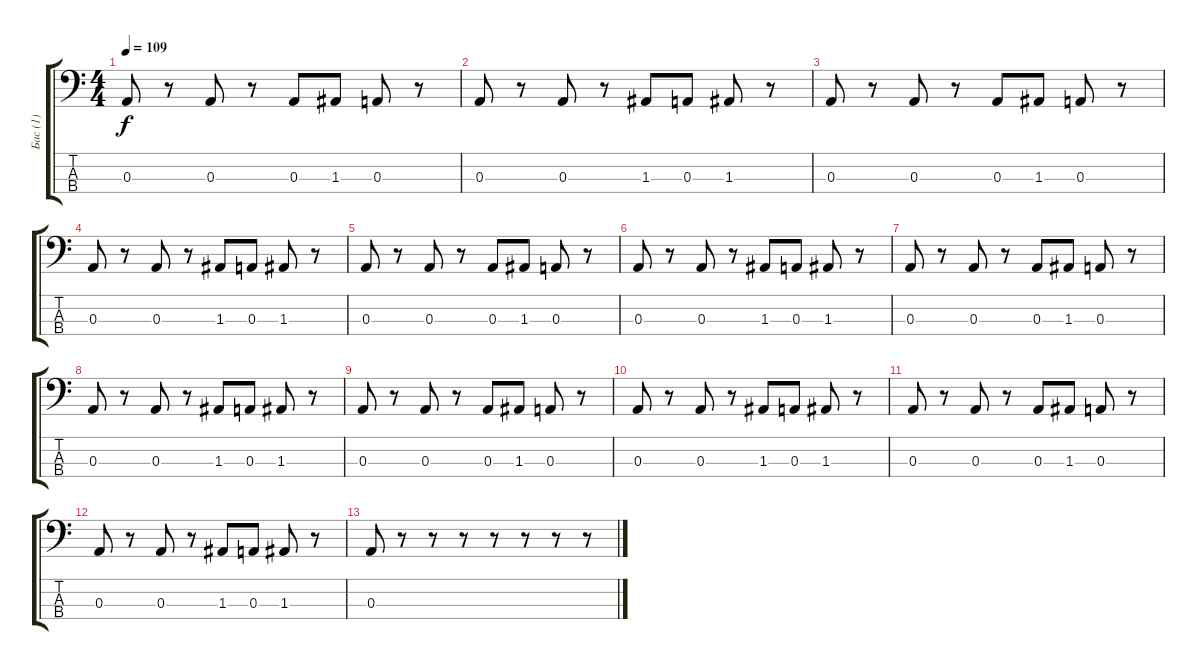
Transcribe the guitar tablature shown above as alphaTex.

\track ("Бас (1)" "Бас (1)") {instrument electricbassfinger}
\staff {score tabs}
\tuning (G2 D2 A1 E1) {hide}
\ts (4 4)
\tempo 109
\clef f4
\ks c
0.3.8{dy f} r.8 0.3.8 r.8 0.3.8 1.3.8 0.3.8 r.8 |
0.3.8 r.8 0.3.8 r.8 1.3.8 0.3.8 1.3.8 r.8 |
0.3.8 r.8 0.3.8 r.8 0.3.8 1.3.8 0.3.8 r.8 |
0.3.8 r.8 0.3.8 r.8 1.3.8 0.3.8 1.3.8 r.8 |
0.3.8 r.8 0.3.8 r.8 0.3.8 1.3.8 0.3.8 r.8 |
0.3.8 r.8 0.3.8 r.8 1.3.8 0.3.8 1.3.8 r.8 |
0.3.8 r.8 0.3.8 r.8 0.3.8 1.3.8 0.3.8 r.8 |
0.3.8 r.8 0.3.8 r.8 1.3.8 0.3.8 1.3.8 r.8 |
0.3.8 r.8 0.3.8 r.8 0.3.8 1.3.8 0.3.8 r.8 |
0.3.8 r.8 0.3.8 r.8 1.3.8 0.3.8 1.3.8 r.8 |
0.3.8 r.8 0.3.8 r.8 0.3.8 1.3.8 0.3.8 r.8 |
0.3.8 r.8 0.3.8 r.8 1.3.8 0.3.8 1.3.8 r.8 |
0.3.8 r.8 r.8 r.8 r.8 r.8 r.8 r.8
